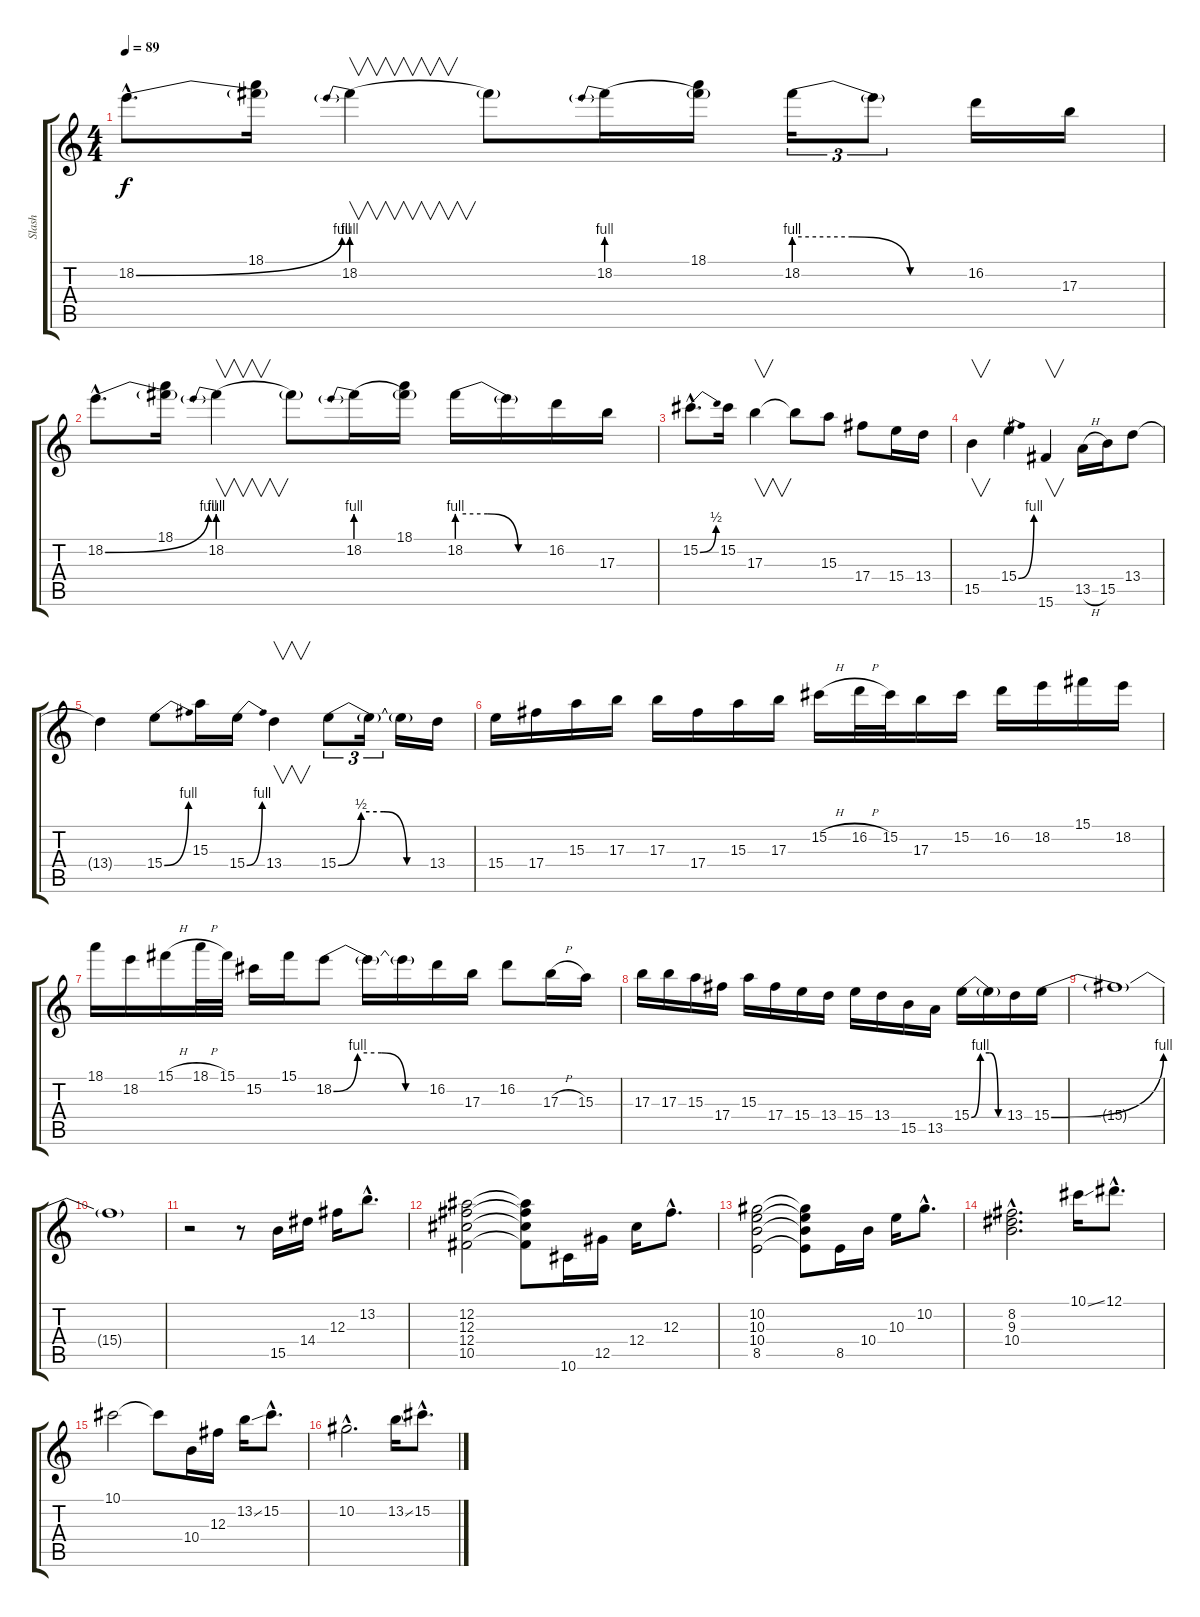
\track ("Slash" "Slash") {instrument distortionguitar}
\staff {score tabs}
\tuning (Eb4 Bb3 Gb3 Db3 Ab2 Eb2) {hide}
\ts (4 4)
\tempo 89
\clef g2
\ks c
18.2{be (bend 0 0 60 4) hac}.8{d dy f} (18.1 18.2{t}).16 18.2{be (prebend 0 4 60 4)}.4{v} 18.2{t}.8 18.2{be (prebend 0 4 60 4)}.16 (18.1 18.2{t}).16 18.2{be (custom 0 4 20 4 40 0 60 0)}.16{tu (3 2)} 18.2{t}.8{tu (3 2)} 16.2.16 17.3.16 |
18.2{be (bend 0 0 60 4) hac}.8{d} (18.1 18.2{t}).16 18.2{be (prebend 0 4 60 4)}.4{v} 18.2{t}.8 18.2{be (prebend 0 4 60 4)}.16 (18.1 18.2{t}).16 18.2{be (custom 0 4 20 4 40 0 60 0)}.16 18.2{t}.16 16.2.16 17.3.16 |
15.2{be (bend 0 0 60 2) hac}.8{d} 15.2.16 17.3.4{v} 17.3{t}.8 15.3.8 17.4.8 15.4.16 13.4.16 |
15.5.4{v} 15.4{be (bend 0 0 60 4)}.4 15.6.4{v} 13.5{h}.16 15.5.16 13.4.8 |
13.4{t}.4 15.4{be (bend 0 0 60 4)}.8 15.3.16 15.4{be (bend 0 0 60 4)}.16 13.4.4{v} 15.4{be (custom 0 0 15 2 30 2 45 0 60 0)}.8{tu (3 2)} 15.4{t}.16{tu (3 2)} 15.4{t}.16 13.4.16 |
15.4.16 17.4.16 15.3.16 17.3.16 17.3.16 17.4.16 15.3.16 17.3.16 15.2{h}.16 16.2{h}.32 15.2.32 17.3.16 15.2.16 16.2.16 18.2.16 15.1.16 18.2.16 |
18.1.16 18.2.16 15.1{h}.16 18.1{h}.32 15.1.32 15.2.16 15.1.16 18.2{be (custom 0 0 15 4 30 4 45 0 60 0)}.8 18.2{t}.16 18.2{t}.16 16.2.16 17.3.16 16.2.8 17.3{h}.16 15.3.16 |
17.3.16 17.3.16 15.3.16 17.4.16 15.3.16 17.4.16 15.4.16 13.4.16 15.4.16 13.4.16 15.5.16 13.5.16 15.4{be (custom 0 0 15 4 30 4 45 0 60 0)}.16 15.4{t}.16 13.4.16 15.4{be (bend 0 0 60 4)}.16 |
15.4{t}.1 |
15.4{t}.1 |
r.2 r.8 15.5.16 14.4.16 12.3.16 13.2{hac}.8{d} |
(12.2 12.3 12.4 10.5).2 (12.2{t} 12.3{t} 12.4{t} 10.5{t}).8 10.6.16 12.5.16 12.4.16 12.3{hac}.8{d} |
(10.2 10.3 10.4 8.5).2 (10.2{t} 10.3{t} 10.4{t} 8.5{t}).8 8.5.16 10.4.16 10.3.16 10.2{hac}.8{d} |
(8.2{hac} 9.3{hac} 10.4{hac}).2{d} 10.1{ss}.16 12.1{hac}.8{d} |
10.1.2 10.1{t}.8 10.4.16 12.3.16 13.2{ss}.16 15.2{hac}.8{d} |
10.2{hac}.2{d} 13.2{ss}.16 15.2{hac}.8{d}
